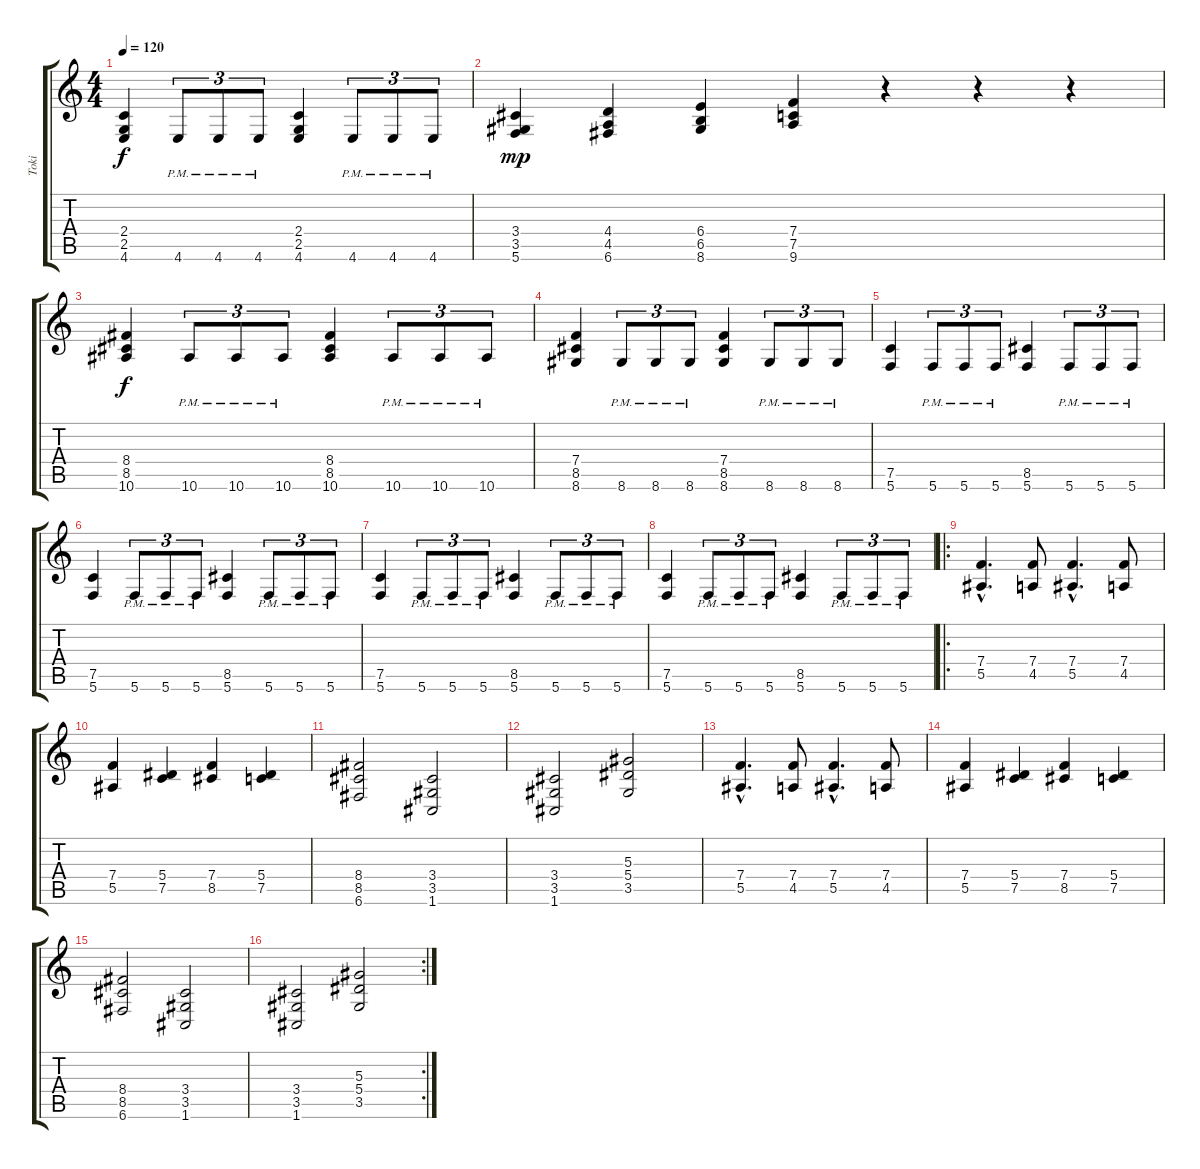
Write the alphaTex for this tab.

\track ("Toki" "Toki") {instrument distortionguitar}
\staff {score tabs}
\tuning (C4 G3 Eb3 Bb2 F2 C2) {hide}
\ts (4 4)
\tempo 120
\clef g2
\ks c
(2.4 2.5 4.6).4{dy f} 4.6{pm}.8{tu (3 2)} 4.6{pm}.8{tu (3 2)} 4.6{pm}.8{tu (3 2)} (2.4 2.5 4.6).4 4.6{pm}.8{tu (3 2)} 4.6{pm}.8{tu (3 2)} 4.6{pm}.8{tu (3 2)} |
(3.4 3.5 5.6).4{dy mp} (4.4 4.5 6.6).4 (6.4 6.5 8.6).4 (7.4 7.5 9.6).4 r.4 r.4 r.4 |
(8.4 8.5 10.6).4{dy f} 10.6{pm}.8{tu (3 2)} 10.6{pm}.8{tu (3 2)} 10.6{pm}.8{tu (3 2)} (8.4 8.5 10.6).4 10.6{pm}.8{tu (3 2)} 10.6{pm}.8{tu (3 2)} 10.6{pm}.8{tu (3 2)} |
(7.4 8.5 8.6).4 8.6{pm}.8{tu (3 2)} 8.6{pm}.8{tu (3 2)} 8.6{pm}.8{tu (3 2)} (7.4 8.5 8.6).4 8.6{pm}.8{tu (3 2)} 8.6{pm}.8{tu (3 2)} 8.6{pm}.8{tu (3 2)} |
(7.5 5.6).4 5.6{pm}.8{tu (3 2)} 5.6{pm}.8{tu (3 2)} 5.6{pm}.8{tu (3 2)} (8.5 5.6).4 5.6{pm}.8{tu (3 2)} 5.6{pm}.8{tu (3 2)} 5.6{pm}.8{tu (3 2)} |
(7.5 5.6).4 5.6{pm}.8{tu (3 2)} 5.6{pm}.8{tu (3 2)} 5.6{pm}.8{tu (3 2)} (8.5 5.6).4 5.6{pm}.8{tu (3 2)} 5.6{pm}.8{tu (3 2)} 5.6{pm}.8{tu (3 2)} |
(7.5 5.6).4 5.6{pm}.8{tu (3 2)} 5.6{pm}.8{tu (3 2)} 5.6{pm}.8{tu (3 2)} (8.5 5.6).4 5.6{pm}.8{tu (3 2)} 5.6{pm}.8{tu (3 2)} 5.6{pm}.8{tu (3 2)} |
(7.5 5.6).4 5.6{pm}.8{tu (3 2)} 5.6{pm}.8{tu (3 2)} 5.6{pm}.8{tu (3 2)} (8.5 5.6).4 5.6{pm}.8{tu (3 2)} 5.6{pm}.8{tu (3 2)} 5.6{pm}.8{tu (3 2)} |
\ro
(7.4{hac} 5.5{hac}).4{d} (7.4 4.5).8 (7.4{hac} 5.5{hac}).4{d} (7.4 4.5).8 |
(7.4 5.5).4 (5.4 7.5).4 (7.4 8.5).4 (5.4 7.5).4 |
(8.4 8.5 6.6).2 (3.4 3.5 1.6).2 |
(3.4 3.5 1.6).2 (5.3 5.4 3.5).2 |
(7.4{hac} 5.5{hac}).4{d} (7.4 4.5).8 (7.4{hac} 5.5{hac}).4{d} (7.4 4.5).8 |
(7.4 5.5).4 (5.4 7.5).4 (7.4 8.5).4 (5.4 7.5).4 |
(8.4 8.5 6.6).2 (3.4 3.5 1.6).2 |
\rc 2
(3.4 3.5 1.6).2 (5.3 5.4 3.5).2
